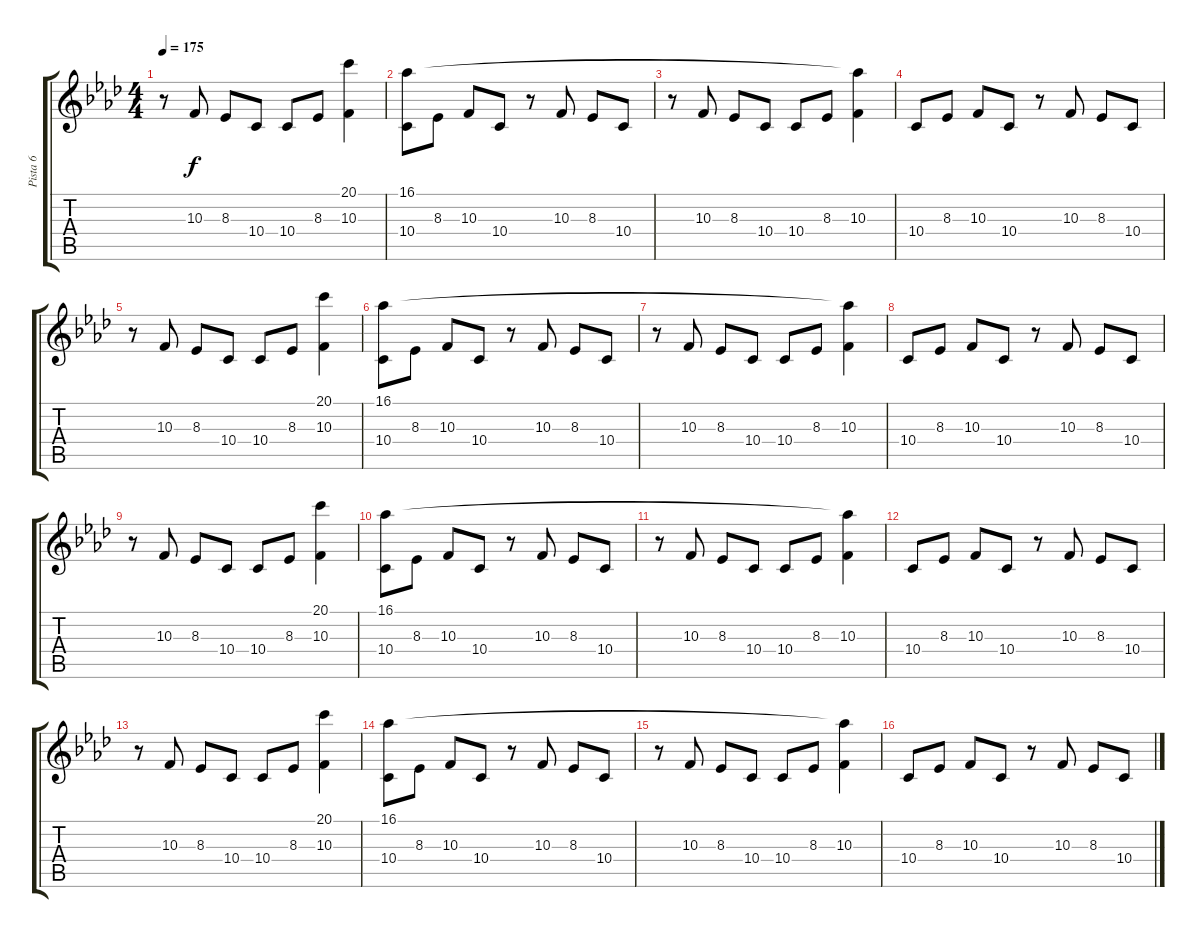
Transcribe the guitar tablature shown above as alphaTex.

\track ("Pista 6" "Pista 6") {instrument stringensemble1}
\staff {score tabs}
\tuning (E4 B3 G3 D3 A2 E2) {hide}
\ts (4 4)
\tempo 175
\clef g2
\ks fminor
r.8{dy f} 10.3.8 8.3.8 10.4.8 10.4.8 8.3.8 (20.1 10.3).4 |
(16.1 10.4).8 8.3.8 10.3.8 10.4.8 r.8 10.3.8 8.3.8 10.4.8 |
r.8 10.3.8 8.3.8 10.4.8 10.4.8 8.3.8 (16.1{t} 10.3).4 |
10.4.8{volume 13} 8.3.8 10.3.8 10.4.8 r.8 10.3.8 8.3.8 10.4.8 |
r.8 10.3.8 8.3.8 10.4.8 10.4.8 8.3.8 (20.1 10.3).4 |
(16.1 10.4).8 8.3.8 10.3.8 10.4.8 r.8 10.3.8 8.3.8 10.4.8 |
r.8 10.3.8 8.3.8 10.4.8 10.4.8 8.3.8 (16.1{t} 10.3).4 |
10.4.8{volume 13} 8.3.8 10.3.8 10.4.8 r.8 10.3.8 8.3.8 10.4.8 |
r.8 10.3.8 8.3.8 10.4.8 10.4.8 8.3.8 (20.1 10.3).4 |
(16.1 10.4).8 8.3.8 10.3.8 10.4.8 r.8 10.3.8 8.3.8 10.4.8 |
r.8 10.3.8 8.3.8 10.4.8 10.4.8 8.3.8 (16.1{t} 10.3).4 |
10.4.8{volume 13} 8.3.8 10.3.8 10.4.8 r.8 10.3.8 8.3.8 10.4.8 |
r.8 10.3.8 8.3.8 10.4.8 10.4.8 8.3.8 (20.1 10.3).4 |
(16.1 10.4).8 8.3.8 10.3.8 10.4.8 r.8 10.3.8 8.3.8 10.4.8 |
r.8 10.3.8 8.3.8 10.4.8 10.4.8 8.3.8 (16.1{t} 10.3).4 |
10.4.8{volume 13} 8.3.8 10.3.8 10.4.8 r.8 10.3.8 8.3.8 10.4.8
